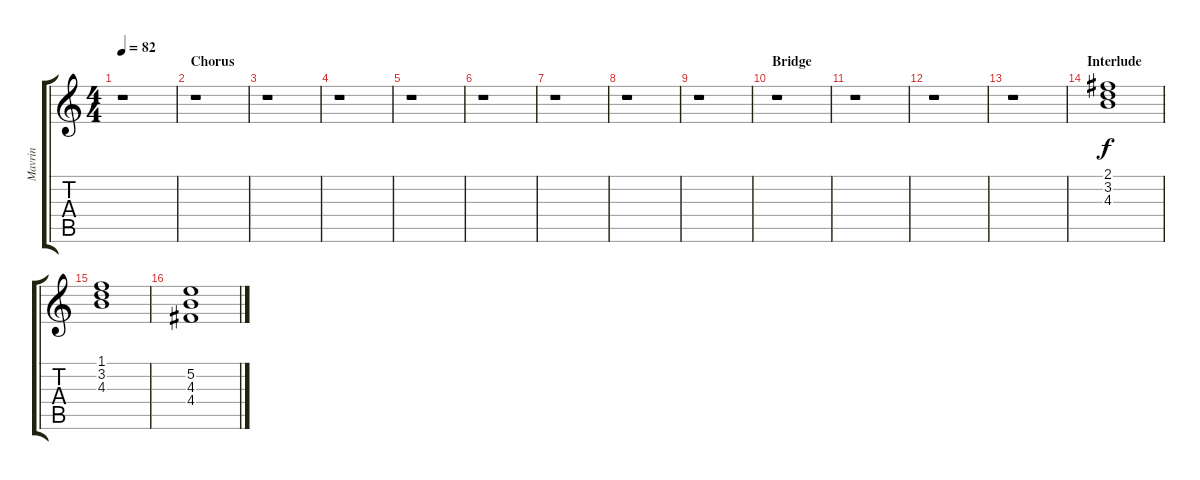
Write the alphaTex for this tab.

\track ("Mavrin" "Mavrin") {instrument distortionguitar}
\staff {score tabs}
\tuning (E4 B3 G3 D3 A2 E2) {hide}
\ts (4 4)
\tempo 82
\clef g2
\ks c
r.1{dy f} |
\section ("" "Chorus")
r.1 |
r.1 |
r.1 |
r.1 |
r.1 |
r.1 |
r.1 |
r.1 |
\section ("" "Bridge")
r.1 |
r.1 |
r.1 |
r.1 |
\section ("" "Interlude")
(2.1 3.2 4.3).1{volume 16 instrument electricguitarclean} |
(1.1 3.2 4.3).1 |
(5.2 4.3 4.4).1
